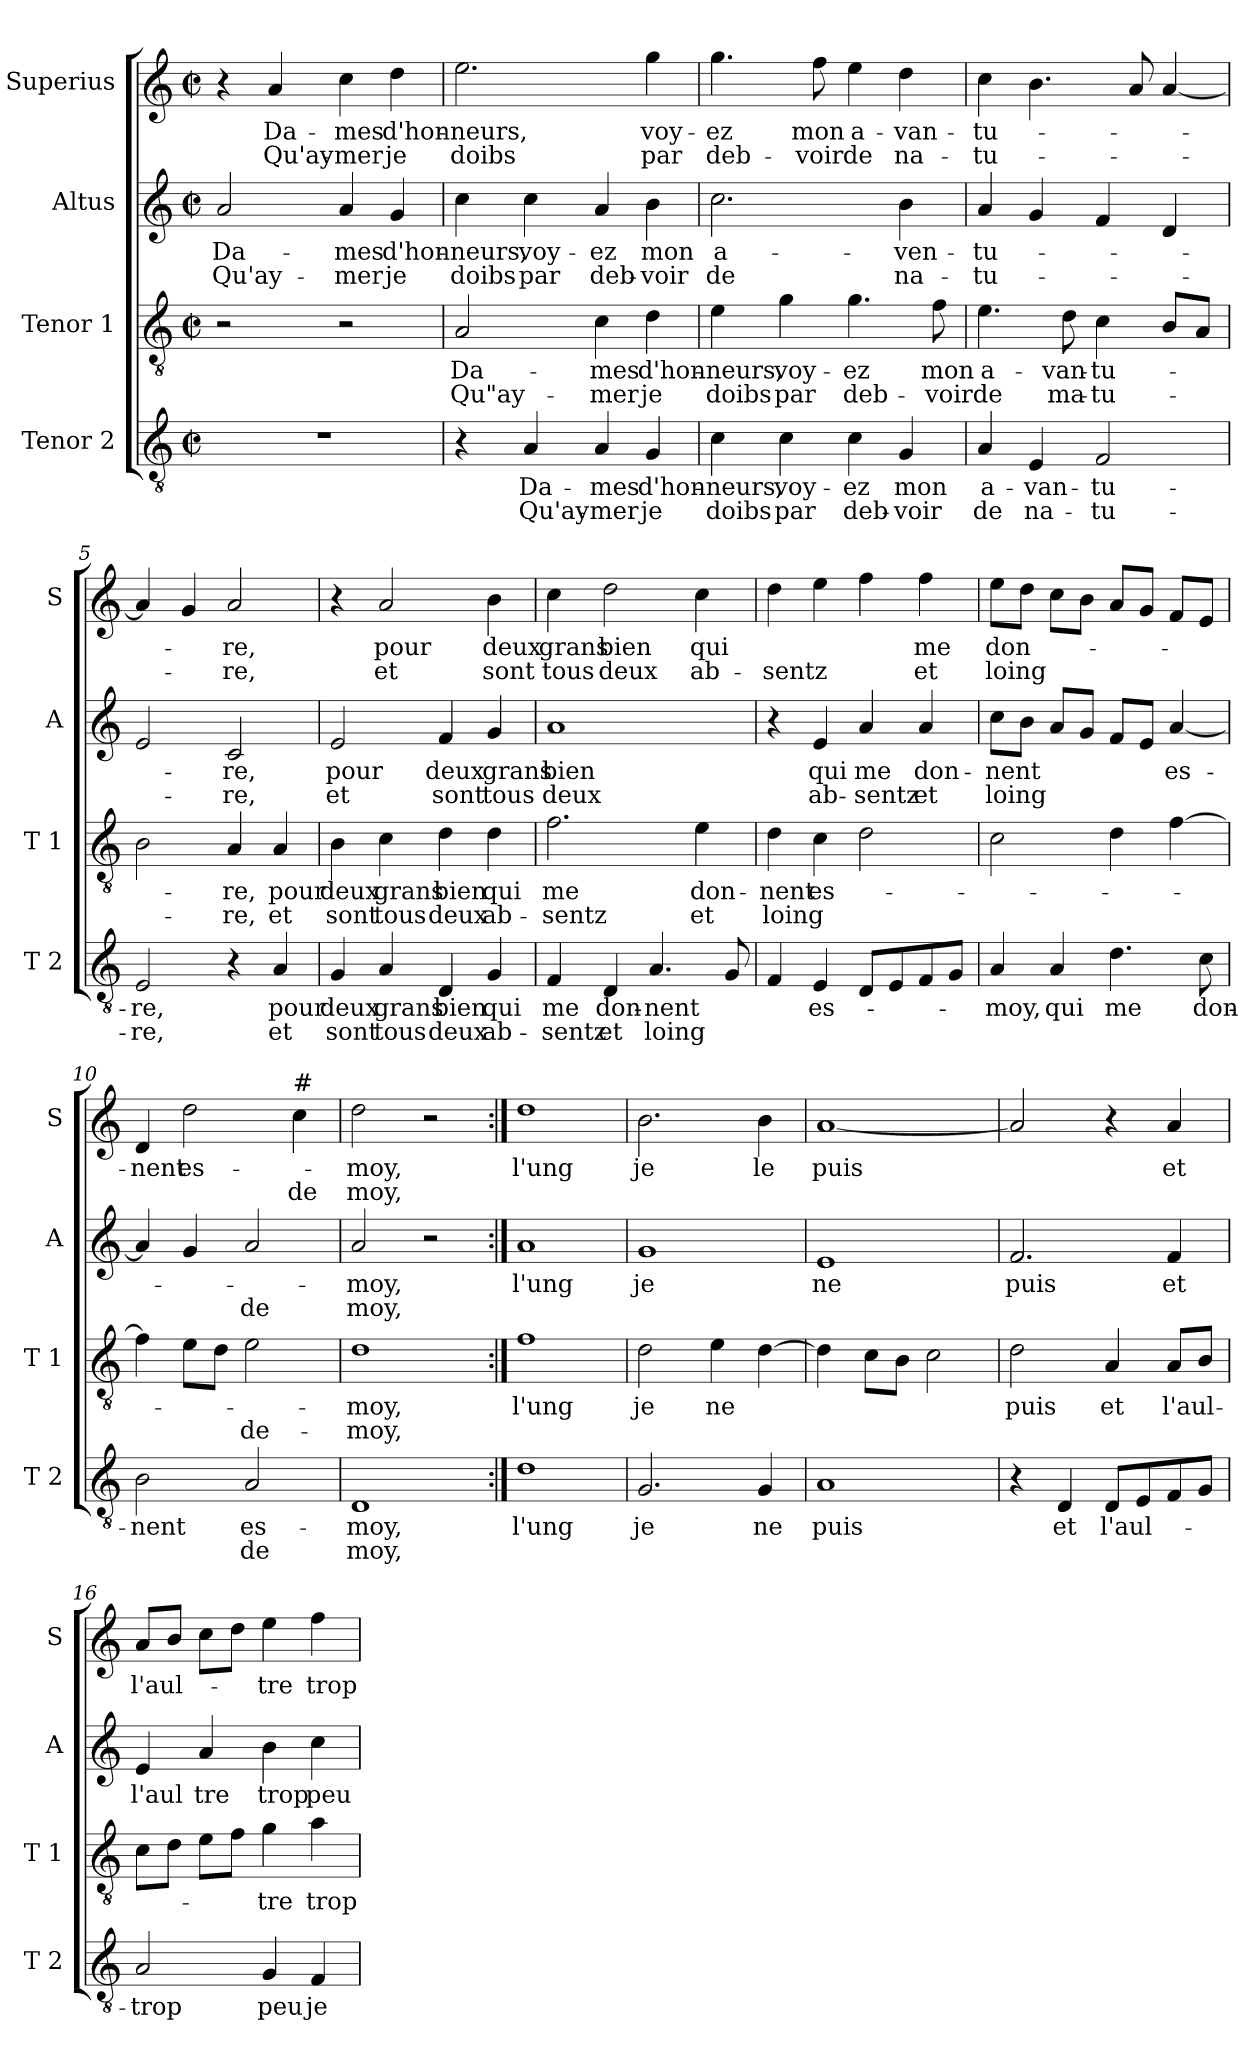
**kern	**text	**text	**kern	**text	**text	**kern	**text	**text	**kern	**text	**text
*part4	*part4	*part4	*part3	*part3	*part3	*part2	*part2	*part2	*part1	*part1	*part1
*staff4	*staff4	*staff4	*staff3	*staff3	*staff3	*staff2	*staff2	*staff2	*staff1	*staff1	*staff1
*I"Tenor 2	*	*	*I"Tenor 1	*	*	*I"Altus	*	*	*I"Superius	*	*
*I'T 2	*	*	*I'T 1	*	*	*I'A	*	*	*I'S	*	*
*clefGv2	*	*	*clefGv2	*	*	*clefG2	*	*	*clefG2	*	*
*k[]	*	*	*k[]	*	*	*k[]	*	*	*k[]	*	*
*C:	*	*	*C:	*	*	*C:	*	*	*C:	*	*
*M2/2	*	*	*M2/2	*	*	*M2/2	*	*	*M2/2	*	*
*met(c|)	*	*	*met(c|)	*	*	*met(c|)	*	*	*met(c|)	*	*
=1	=1	=1	=1	=1	=1	=1	=1	=1	=1	=1	=1
1r	.	.	2r	.	.	2a/	Da-	Qu'ay-	4r	.	.
.	.	.	.	.	.	.	.	.	4a/	Da-	Qu'ay-
.	.	.	2r	.	.	4a/	-mes	-mer	4cc\	-mes	-mer
.	.	.	.	.	.	4g/	d'hon-	je	4dd\	d'hon-	je
=2	=2	=2	=2	=2	=2	=2	=2	=2	=2	=2	=2
4r	.	.	2A/	Da-	Qu"ay-	4cc\	-neurs,	doibs	2.ee\	-neurs,	doibs
4A/	Da-	Qu'ay-	.	.	.	4cc\	voy-	par	.	.	.
4A/	-mes	-mer	4c\	-mes	-mer	4a/	-ez	deb-	.	.	.
4G/	d'hon-	je	4d\	d'hon-	je	4b\	mon	-voir	4gg\	voy-	par
=3	=3	=3	=3	=3	=3	=3	=3	=3	=3	=3	=3
4c\	-neurs,	doibs	4e\	-neurs,	doibs	2.cc\	a-	de	4.gg\	-ez	deb-
4c\	voy-	par	4g\	voy-	par	.	.	.	.	.	.
.	.	.	.	.	.	.	.	.	8ff\	mon	-voir
4c\	-ez	deb-	4.g\	-ez	deb-	.	.	.	4ee\	a-	de
4G/	mon	-voir	.	.	.	4b\	-ven-	na-	4dd\	-van-	na-
.	.	.	8f\	mon	-voir	.	.	.	.	.	.
=4	=4	=4	=4	=4	=4	=4	=4	=4	=4	=4	=4
4A/	a-	de	4.e\	a-	de	4a/	-tu-	-tu-	4cc\	-tu-	-tu-
4E/	-van-	na-	.	.	.	4g/	.	.	4.b\	.	.
.	.	.	8d\	-van-	ma-	.	.	.	.	.	.
2F/	-tu-	-tu-	4c\	-tu-	-tu-	4f/	.	.	.	.	.
.	.	.	.	.	.	.	.	.	8a/	.	.
.	.	.	8B/L	.	.	4d/	.	.	[4a/	.	.
.	.	.	8A/J	.	.	.	.	.	.	.	.
=5	=5	=5	=5	=5	=5	=5	=5	=5	=5	=5	=5
2E/	-re,	-re,	2B\	.	.	2e/	.	.	4a/]	.	.
.	.	.	.	.	.	.	.	.	4g/	.	.
4r	.	.	4A/	-re,	-re,	2c/	-re,	-re,	2a/	-re,	-re,
4A/	pour	et	4A/	pour	et	.	.	.	.	.	.
!!LO:LB:g=z
=6	=6	=6	=6	=6	=6	=6	=6	=6	=6	=6	=6
4G/	deux	sont	4B\	deux	sont	2e/	pour	et	4r	.	.
4A/	grans	tous	4c\	grans	tous	.	.	.	2a/	pour	et
4D/	bien	deux	4d\	bien	deux	4f/	deux	sont	.	.	.
4G/	qui	ab-	4d\	qui	ab-	4g/	grans	tous	4b\	deux	sont
=7	=7	=7	=7	=7	=7	=7	=7	=7	=7	=7	=7
4F/	me	-sentz	2.f\	me	-sentz	1a	bien	deux	4cc\	grans	tous
4D/	don-	et	.	.	.	.	.	.	2dd\	bien	deux
4.A/	-nent	loing	.	.	.	.	.	.	.	.	.
.	.	.	4e\	don-	et	.	.	.	4cc\	qui	ab-
8G/	.	.	.	.	.	.	.	.	.	.	.
=8	=8	=8	=8	=8	=8	=8	=8	=8	=8	=8	=8
4F/	.	.	4d\	-nent	loing	4r	.	.	4dd\	.	-sentz
4E/	es-	.	4c\	es-	.	4e/	qui	ab-	4ee\	.	.
8D/L	.	.	2d\	.	.	4a/	me	-sentz	4ff\	.	.
8E/	.	.	.	.	.	.	.	.	.	.	.
8F/	.	.	.	.	.	4a/	don-	et	4ff\	me	et
8G/J	.	.	.	.	.	.	.	.	.	.	.
=9	=9	=9	=9	=9	=9	=9	=9	=9	=9	=9	=9
4A/	-moy,	.	2c\	.	.	8cc\L	-nent	loing	8ee\L	don-	loing
.	.	.	.	.	.	8b\J	.	.	8dd\J	.	.
4A/	qui	.	.	.	.	8a/L	.	.	8cc\L	.	.
.	.	.	.	.	.	8g/J	.	.	8b\J	.	.
4.d\	me	.	4d\	.	.	8f/L	.	.	8a/L	.	.
.	.	.	.	.	.	8e/J	.	.	8g/J	.	.
.	.	.	[4f\	.	.	[4a/	es-	.	8f/L	.	.
8c\	don-	.	.	.	.	.	.	.	8e/J	.	.
=10	=10	=10	=10	=10	=10	=10	=10	=10	=10	=10	=10
2B\	-nent	.	4f\]	.	.	4a/]	.	.	4d/	-nent	.
.	.	.	8e\L	.	.	4g/	.	.	2dd\	es-	.
.	.	.	8d\J	.	.	.	.	.	.	.	.
2A/	es-	de	2e\	.	de-	2a/	.	de	.	.	.
!	!	!	!	!	!	!	!	!	!LO:TX:a:t=#	!	!
.	.	.	.	.	.	.	.	.	4cc\	.	de
!!LO:LB:g=z
=11	=11	=11	=11	=11	=11	=11	=11	=11	=11	=11	=11
1D	-moy,	moy,	1d	-moy,	-moy,	2a/	-moy,	moy,	2dd\	-moy,	moy,
.	.	.	.	.	.	2r	.	.	2r	.	.
=12:|!	=12:|!	=12:|!	=12:|!	=12:|!	=12:|!	=12:|!	=12:|!	=12:|!	=12:|!	=12:|!	=12:|!
1d	l'ung	.	1f	l'ung	.	1a	l'ung	.	1dd	l'ung	.
=13	=13	=13	=13	=13	=13	=13	=13	=13	=13	=13	=13
2.G/	je	.	2d\	je	.	1g	je	.	2.b\	je	.
.	.	.	4e\	ne	.	.	.	.	.	.	.
4G/	ne	.	[4d\	.	.	.	.	.	4b\	le	.
=14	=14	=14	=14	=14	=14	=14	=14	=14	=14	=14	=14
1A	puis	.	4d\]	.	.	1e	ne	.	[1a	puis	.
.	.	.	8c\L	.	.	.	.	.	.	.	.
.	.	.	8B\J	.	.	.	.	.	.	.	.
.	.	.	2c\	.	.	.	.	.	.	.	.
=15	=15	=15	=15	=15	=15	=15	=15	=15	=15	=15	=15
4r	.	.	2d\	puis	.	2.f/	puis	.	2a/]	.	.
4D/	et	.	.	.	.	.	.	.	.	.	.
8D/L	l'aul-	.	4A/	et	.	.	.	.	4r	.	.
8E/	.	.	.	.	.	.	.	.	.	.	.
8F/	.	.	8A/L	l'aul-	.	4f/	et	.	4a/	et	.
8G/J	.	.	8B/J	.	.	.	.	.	.	.	.
!!LO:PB:g=z
=16	=16	=16	=16	=16	=16	=16	=16	=16	=16	=16	=16
2A/	-trop	.	8c\L	.	.	4e/	l'aul	.	8a/L	l'aul-	.
.	.	.	8d\J	.	.	.	.	.	8b/J	.	.
.	.	.	8e\L	.	.	4a/	tre	.	8cc\L	.	.
.	.	.	8f\J	.	.	.	.	.	8dd\J	.	.
4G/	peu	.	4g\	-tre	.	4b\	trop	.	4ee\	-tre	.
4F/	je	.	4a\	trop	.	4cc\	peu	.	4ff\	trop	.
=	=	=	=	=	=	=	=	=	=	=	=
*-	*-	*-	*-	*-	*-	*-	*-	*-	*-	*-	*-
